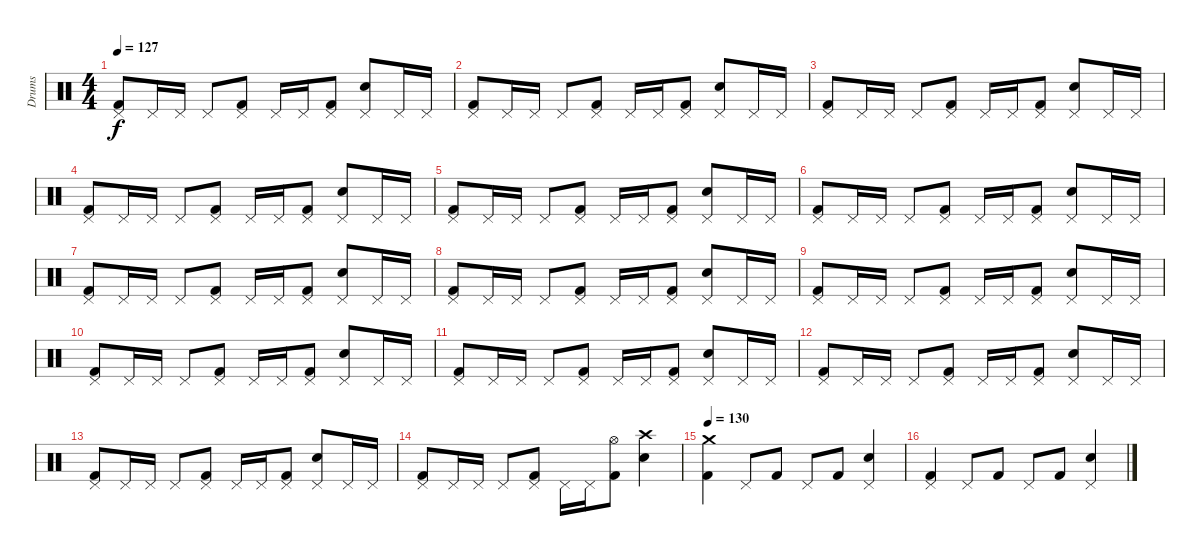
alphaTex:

\track ("Drums" "Drums") {instrument percussion}
\staff {score}
\articulation defaults
\ts (4 4)
\tempo 127
\clef neutral
\ks c
("Pedal Hi-Hat (hit)" "Kick (hit) 2").8{dy f} "Pedal Hi-Hat (hit)".16 "Pedal Hi-Hat (hit)".16 "Pedal Hi-Hat (hit)".8 ("Pedal Hi-Hat (hit)" "Kick (hit) 2").8 "Pedal Hi-Hat (hit)".16 "Pedal Hi-Hat (hit)".16 ("Pedal Hi-Hat (hit)" "Kick (hit) 2").8 ("Pedal Hi-Hat (hit)" "Snare (hit) 2").8 "Pedal Hi-Hat (hit)".16 "Pedal Hi-Hat (hit)".16 |
("Pedal Hi-Hat (hit)" "Kick (hit) 2").8 "Pedal Hi-Hat (hit)".16 "Pedal Hi-Hat (hit)".16 "Pedal Hi-Hat (hit)".8 ("Pedal Hi-Hat (hit)" "Kick (hit) 2").8 "Pedal Hi-Hat (hit)".16 "Pedal Hi-Hat (hit)".16 ("Pedal Hi-Hat (hit)" "Kick (hit) 2").8 ("Pedal Hi-Hat (hit)" "Snare (hit) 2").8 "Pedal Hi-Hat (hit)".16 "Pedal Hi-Hat (hit)".16 |
("Pedal Hi-Hat (hit)" "Kick (hit) 2").8 "Pedal Hi-Hat (hit)".16 "Pedal Hi-Hat (hit)".16 "Pedal Hi-Hat (hit)".8 ("Pedal Hi-Hat (hit)" "Kick (hit) 2").8 "Pedal Hi-Hat (hit)".16 "Pedal Hi-Hat (hit)".16 ("Pedal Hi-Hat (hit)" "Kick (hit) 2").8 ("Pedal Hi-Hat (hit)" "Snare (hit) 2").8 "Pedal Hi-Hat (hit)".16 "Pedal Hi-Hat (hit)".16 |
("Pedal Hi-Hat (hit)" "Kick (hit) 2").8 "Pedal Hi-Hat (hit)".16 "Pedal Hi-Hat (hit)".16 "Pedal Hi-Hat (hit)".8 ("Pedal Hi-Hat (hit)" "Kick (hit) 2").8 "Pedal Hi-Hat (hit)".16 "Pedal Hi-Hat (hit)".16 ("Pedal Hi-Hat (hit)" "Kick (hit) 2").8 ("Pedal Hi-Hat (hit)" "Snare (hit) 2").8 "Pedal Hi-Hat (hit)".16 "Pedal Hi-Hat (hit)".16 |
("Pedal Hi-Hat (hit)" "Kick (hit) 2").8 "Pedal Hi-Hat (hit)".16 "Pedal Hi-Hat (hit)".16 "Pedal Hi-Hat (hit)".8 ("Pedal Hi-Hat (hit)" "Kick (hit) 2").8 "Pedal Hi-Hat (hit)".16 "Pedal Hi-Hat (hit)".16 ("Pedal Hi-Hat (hit)" "Kick (hit) 2").8 ("Pedal Hi-Hat (hit)" "Snare (hit) 2").8 "Pedal Hi-Hat (hit)".16 "Pedal Hi-Hat (hit)".16 |
("Pedal Hi-Hat (hit)" "Kick (hit) 2").8 "Pedal Hi-Hat (hit)".16 "Pedal Hi-Hat (hit)".16 "Pedal Hi-Hat (hit)".8 ("Pedal Hi-Hat (hit)" "Kick (hit) 2").8 "Pedal Hi-Hat (hit)".16 "Pedal Hi-Hat (hit)".16 ("Pedal Hi-Hat (hit)" "Kick (hit) 2").8 ("Pedal Hi-Hat (hit)" "Snare (hit) 2").8 "Pedal Hi-Hat (hit)".16 "Pedal Hi-Hat (hit)".16 |
("Pedal Hi-Hat (hit)" "Kick (hit) 2").8 "Pedal Hi-Hat (hit)".16 "Pedal Hi-Hat (hit)".16 "Pedal Hi-Hat (hit)".8 ("Pedal Hi-Hat (hit)" "Kick (hit) 2").8 "Pedal Hi-Hat (hit)".16 "Pedal Hi-Hat (hit)".16 ("Pedal Hi-Hat (hit)" "Kick (hit) 2").8 ("Pedal Hi-Hat (hit)" "Snare (hit) 2").8 "Pedal Hi-Hat (hit)".16 "Pedal Hi-Hat (hit)".16 |
("Pedal Hi-Hat (hit)" "Kick (hit) 2").8 "Pedal Hi-Hat (hit)".16 "Pedal Hi-Hat (hit)".16 "Pedal Hi-Hat (hit)".8 ("Pedal Hi-Hat (hit)" "Kick (hit) 2").8 "Pedal Hi-Hat (hit)".16 "Pedal Hi-Hat (hit)".16 ("Pedal Hi-Hat (hit)" "Kick (hit) 2").8 ("Pedal Hi-Hat (hit)" "Snare (hit) 2").8 "Pedal Hi-Hat (hit)".16 "Pedal Hi-Hat (hit)".16 |
("Pedal Hi-Hat (hit)" "Kick (hit) 2").8 "Pedal Hi-Hat (hit)".16 "Pedal Hi-Hat (hit)".16 "Pedal Hi-Hat (hit)".8 ("Pedal Hi-Hat (hit)" "Kick (hit) 2").8 "Pedal Hi-Hat (hit)".16 "Pedal Hi-Hat (hit)".16 ("Pedal Hi-Hat (hit)" "Kick (hit) 2").8 ("Pedal Hi-Hat (hit)" "Snare (hit) 2").8 "Pedal Hi-Hat (hit)".16 "Pedal Hi-Hat (hit)".16 |
("Pedal Hi-Hat (hit)" "Kick (hit) 2").8 "Pedal Hi-Hat (hit)".16 "Pedal Hi-Hat (hit)".16 "Pedal Hi-Hat (hit)".8 ("Pedal Hi-Hat (hit)" "Kick (hit) 2").8 "Pedal Hi-Hat (hit)".16 "Pedal Hi-Hat (hit)".16 ("Pedal Hi-Hat (hit)" "Kick (hit) 2").8 ("Pedal Hi-Hat (hit)" "Snare (hit) 2").8 "Pedal Hi-Hat (hit)".16 "Pedal Hi-Hat (hit)".16 |
("Pedal Hi-Hat (hit)" "Kick (hit) 2").8 "Pedal Hi-Hat (hit)".16 "Pedal Hi-Hat (hit)".16 "Pedal Hi-Hat (hit)".8 ("Pedal Hi-Hat (hit)" "Kick (hit) 2").8 "Pedal Hi-Hat (hit)".16 "Pedal Hi-Hat (hit)".16 ("Pedal Hi-Hat (hit)" "Kick (hit) 2").8 ("Pedal Hi-Hat (hit)" "Snare (hit) 2").8 "Pedal Hi-Hat (hit)".16 "Pedal Hi-Hat (hit)".16 |
("Pedal Hi-Hat (hit)" "Kick (hit) 2").8 "Pedal Hi-Hat (hit)".16 "Pedal Hi-Hat (hit)".16 "Pedal Hi-Hat (hit)".8 ("Pedal Hi-Hat (hit)" "Kick (hit) 2").8 "Pedal Hi-Hat (hit)".16 "Pedal Hi-Hat (hit)".16 ("Pedal Hi-Hat (hit)" "Kick (hit) 2").8 ("Pedal Hi-Hat (hit)" "Snare (hit) 2").8 "Pedal Hi-Hat (hit)".16 "Pedal Hi-Hat (hit)".16 |
("Pedal Hi-Hat (hit)" "Kick (hit) 2").8 "Pedal Hi-Hat (hit)".16 "Pedal Hi-Hat (hit)".16 "Pedal Hi-Hat (hit)".8 ("Pedal Hi-Hat (hit)" "Kick (hit) 2").8 "Pedal Hi-Hat (hit)".16 "Pedal Hi-Hat (hit)".16 ("Pedal Hi-Hat (hit)" "Kick (hit) 2").8 ("Pedal Hi-Hat (hit)" "Snare (hit) 2").8 "Pedal Hi-Hat (hit)".16 "Pedal Hi-Hat (hit)".16 |
("Pedal Hi-Hat (hit)" "Kick (hit) 2").8 "Pedal Hi-Hat (hit)".16 "Pedal Hi-Hat (hit)".16 "Pedal Hi-Hat (hit)".8 ("Pedal Hi-Hat (hit)" "Kick (hit) 2").8 "Pedal Hi-Hat (hit)".16 "Pedal Hi-Hat (hit)".16 ("Hi-Hat (open)" "Kick (hit) 2").8 ("Crash high (hit)" "Snare (hit) 2").4 |
\tempo 130
("Crash medium (hit)" "Kick (hit) 2").4 "Pedal Hi-Hat (hit)".8 "Kick (hit) 2".8 "Pedal Hi-Hat (hit)".8 "Kick (hit) 2".8 ("Pedal Hi-Hat (hit)" "Snare (hit) 2").4 |
("Pedal Hi-Hat (hit)" "Kick (hit) 2").4 "Pedal Hi-Hat (hit)".8 "Kick (hit) 2".8 "Pedal Hi-Hat (hit)".8 "Kick (hit) 2".8 ("Pedal Hi-Hat (hit)" "Snare (hit) 2").4
